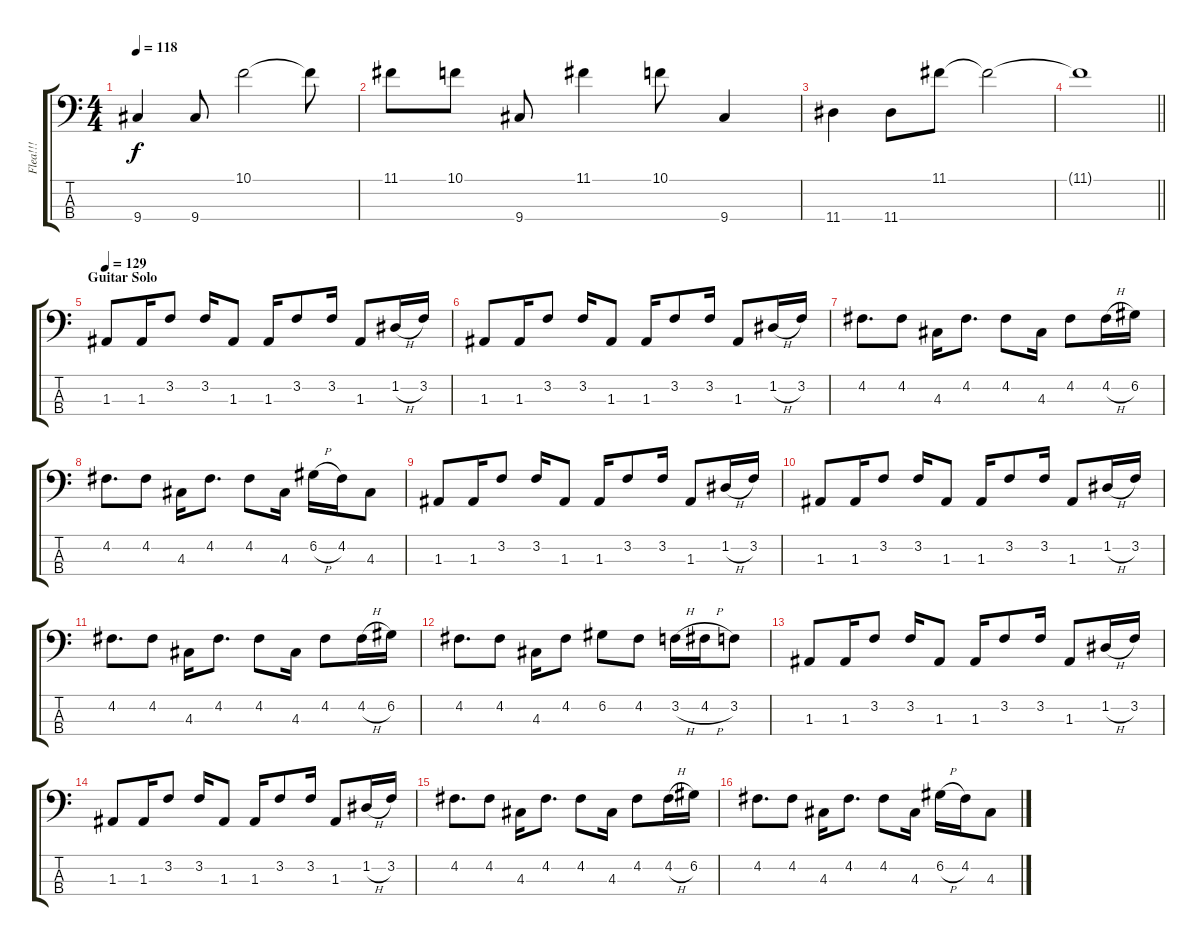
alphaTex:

\track ("Flea!!!" "Flea!!!") {instrument electricbassfinger}
\staff {score tabs}
\tuning (G2 D2 A1 E1) {hide}
\ts (4 4)
\tempo 118
\clef f4
\ks c
9.4.4{dy f} 9.4.8 10.1.2 10.1{t}.8 |
11.1.8 10.1.8 9.4.8 11.1.4 10.1.8 9.4.4 |
11.4.4 11.4.8 11.1.8 11.1{t}.2 |
\barLineRight lightlight
11.1{t}.1 |
\section ("" "Guitar Solo")
\tempo 129
1.3.8 1.3.16 3.2.8 3.2.16 1.3.8 1.3.16 3.2.8 3.2.16 1.3.8 1.2{h}.16 3.2.16 |
1.3.8 1.3.16 3.2.8 3.2.16 1.3.8 1.3.16 3.2.8 3.2.16 1.3.8 1.2{h}.16 3.2.16 |
4.2.8{d} 4.2.8 4.3.16 4.2.8{d} 4.2.8 4.3.16 4.2.8 4.2{h}.16 6.2.16 |
4.2.8{d} 4.2.8 4.3.16 4.2.8{d} 4.2.8 4.3.16 6.2{h}.16 4.2.16 4.3.8 |
1.3.8 1.3.16 3.2.8 3.2.16 1.3.8 1.3.16 3.2.8 3.2.16 1.3.8 1.2{h}.16 3.2.16 |
1.3.8 1.3.16 3.2.8 3.2.16 1.3.8 1.3.16 3.2.8 3.2.16 1.3.8 1.2{h}.16 3.2.16 |
4.2.8{d} 4.2.8 4.3.16 4.2.8{d} 4.2.8 4.3.16 4.2.8 4.2{h}.16 6.2.16 |
4.2.8{d} 4.2.8 4.3.16 4.2.8 6.2.8 4.2.8 3.2{h}.16 4.2{h}.16 3.2.8 |
1.3.8 1.3.16 3.2.8 3.2.16 1.3.8 1.3.16 3.2.8 3.2.16 1.3.8 1.2{h}.16 3.2.16 |
1.3.8 1.3.16 3.2.8 3.2.16 1.3.8 1.3.16 3.2.8 3.2.16 1.3.8 1.2{h}.16 3.2.16 |
4.2.8{d} 4.2.8 4.3.16 4.2.8{d} 4.2.8 4.3.16 4.2.8 4.2{h}.16 6.2.16 |
4.2.8{d} 4.2.8 4.3.16 4.2.8{d} 4.2.8 4.3.16 6.2{h}.16 4.2.16 4.3.8
